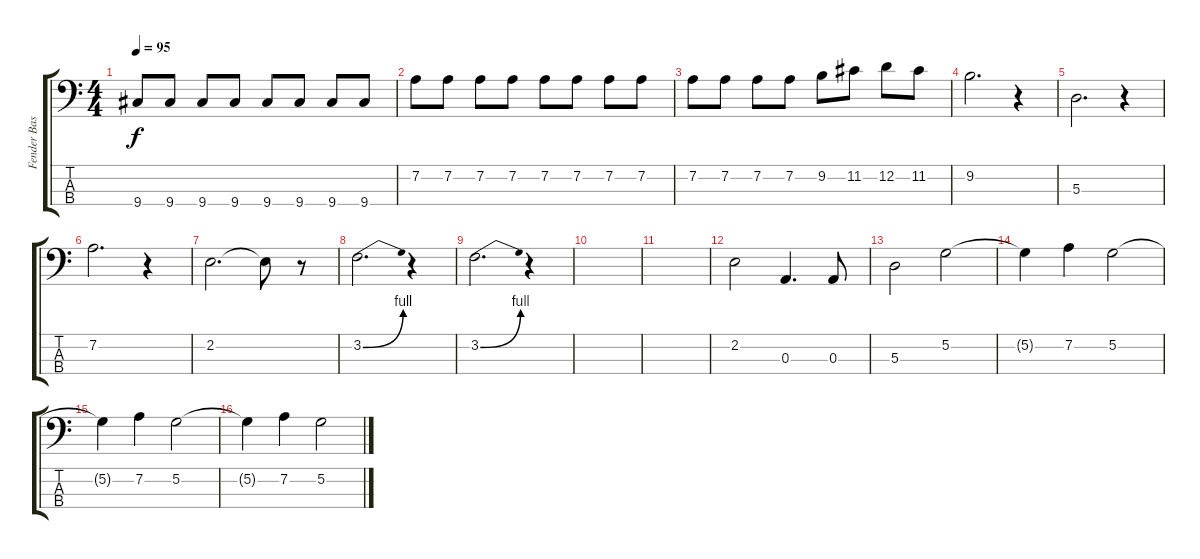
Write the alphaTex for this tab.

\track ("Fender Bass Precision" "Fender Bas") {instrument electricbassfinger}
\staff {score tabs}
\tuning (G2 D2 A1 E1) {hide}
\ts (4 4)
\tempo 95
\clef f4
\ks c
9.4.8{dy f} 9.4.8 9.4.8 9.4.8 9.4.8 9.4.8 9.4.8 9.4.8 |
7.2.8 7.2.8 7.2.8 7.2.8 7.2.8 7.2.8 7.2.8 7.2.8 |
7.2.8 7.2.8 7.2.8 7.2.8 9.2.8 11.2.8 12.2.8 11.2.8 |
9.2.2{d} r.4 |
5.3.2{d} r.4 |
7.2.2{d} r.4 |
2.2.2{d} 2.2{t}.8 r.8 |
3.2{be (bend 0 0 60 4)}.2{d} r.4 |
3.2{be (bend 0 0 60 4)}.2{d} r.4 |
|
|
2.2.2 0.3.4{d} 0.3.8 |
5.3.2 5.2.2 |
5.2{t}.4 7.2.4 5.2.2 |
5.2{t}.4 7.2.4 5.2.2 |
5.2{t}.4 7.2.4 5.2.2
